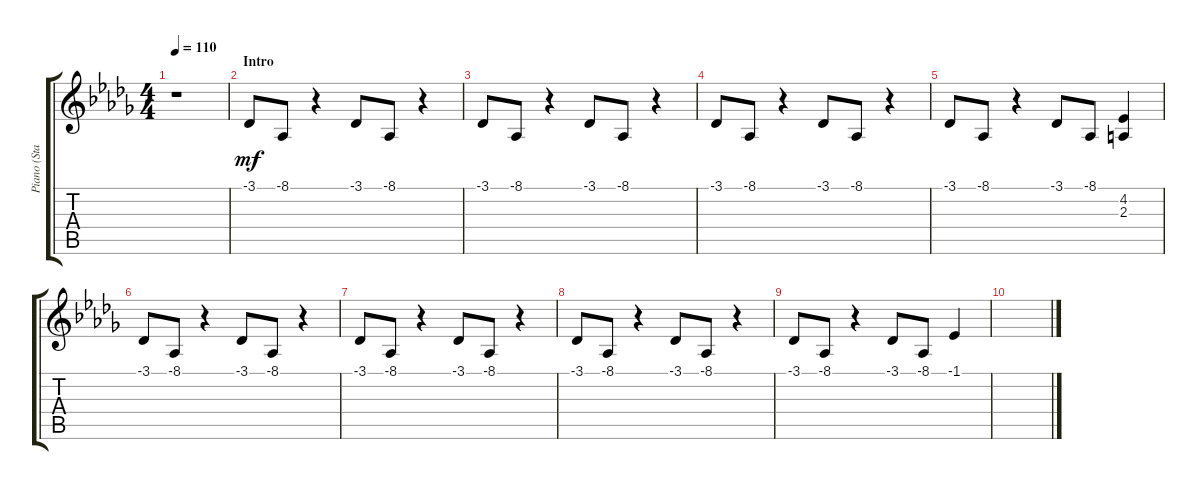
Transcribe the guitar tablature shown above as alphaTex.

\track ("Piano (Staff 1)" "Piano (Sta") {instrument acousticgrandpiano}
\staff {score tabs}
\tuning (E4 B3 G3 D3 A2 E2) {hide}
\ts (4 4)
\tempo 110
\clef g2
\ks db
r.1{dy mf instrument acousticgrandpiano} |
\section ("" "Intro")
-3.1.8 -8.1.8 r.4 -3.1.8 -8.1.8 r.4 |
-3.1.8 -8.1.8 r.4 -3.1.8 -8.1.8 r.4 |
-3.1.8 -8.1.8 r.4 -3.1.8 -8.1.8 r.4 |
-3.1.8 -8.1.8 r.4 -3.1.8 -8.1.8 (4.2 2.3).4 |
-3.1.8 -8.1.8 r.4 -3.1.8 -8.1.8 r.4 |
-3.1.8 -8.1.8 r.4 -3.1.8 -8.1.8 r.4 |
-3.1.8 -8.1.8 r.4 -3.1.8 -8.1.8 r.4 |
-3.1.8 -8.1.8 r.4 -3.1.8 -8.1.8 -1.1.4 |
\section ("" "")
